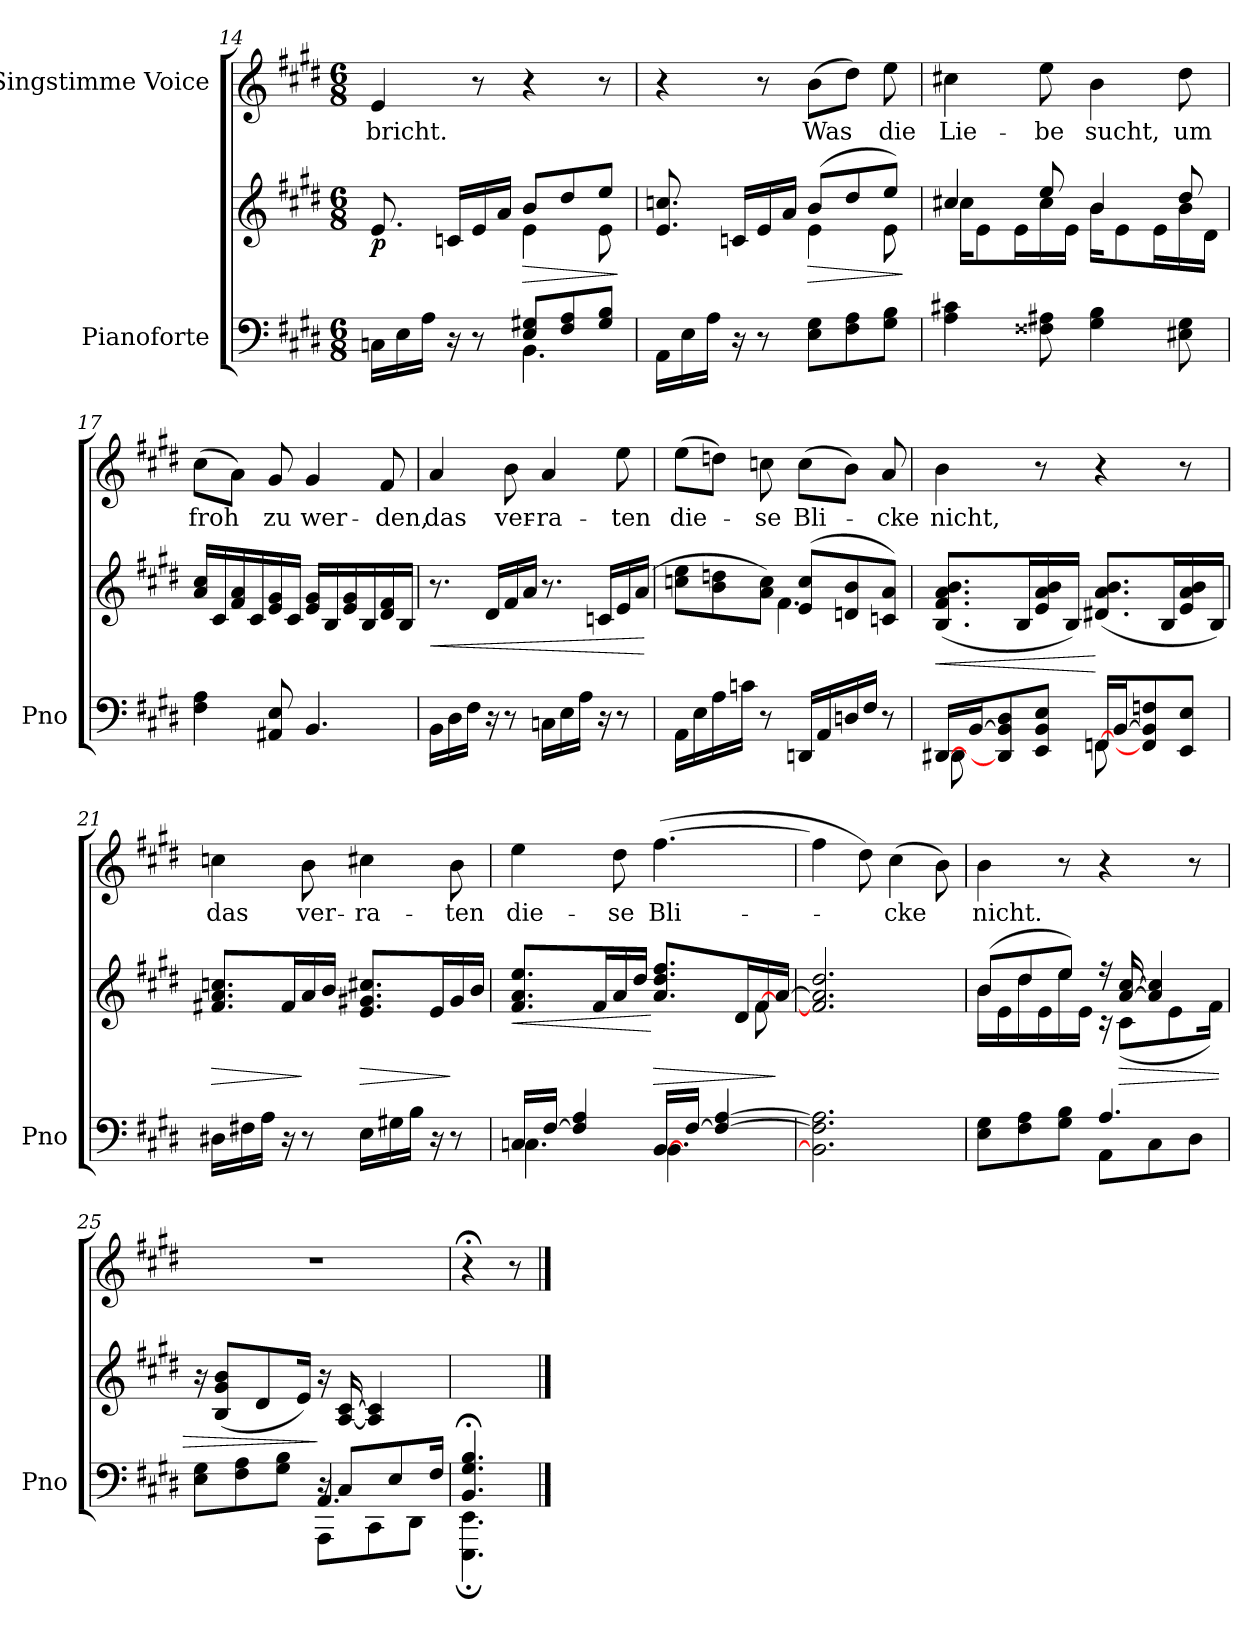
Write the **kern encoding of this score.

**kern	**kern	**dynam	**kern	**text
*part2	*part2	*part2	*part1	*part1
*staff3	*staff2	*staff2/3	*staff1	*staff1
*I"Pianoforte	*	*	*I"Singstimme Voice	*
*I'Pno	*	*	*	*
*clefF4	*clefG2	*	*clefG2	*
*k[f#c#g#d#]	*k[f#c#g#d#]	*	*k[f#c#g#d#]	*
*M6/8	*M6/8	*	*M6/8	*
=14	=14	=14	=14	=14
*^	*^	*	*	*
!	!	!	!	!LO:DY:b	!	!LO:LY:b
16Cn\LL	4.ryy	8.e/	4.ryy	p	4e/	bricht.
16E\	.	.	.	.	.	.
16A\JJ	.	.	.	.	.	.
16r	.	16cn/LL	.	.	.	.
8r	.	16e/	.	.	8r	.
.	.	(16a/JJ	.	.	.	.
!	!	!	!	!LO:HP:b	!	!
8E/ 8G#X/L	4.BB\	8b/L	4e\	>	4r	.
8F#/ 8A/	.	8dd#/	.	.	.	.
8G#/ 8B/J	.	8ee/J	8e\	.	8r	.
*v	*v	*	*	*	*	*
*	*v	*v	*	*	*
.	.	]	.	.
=15	=15	=15	=15	=15
*	*^	*	*	*
16AA\LL	8.e/ 8.ccn/	4.ryy	.	4r	.
16E\	.	.	.	.	.
16A\JJ	.	.	.	.	.
16r	16cn/LL	.	.	.	.
8r	16e/	.	.	8r	.
.	(16a/JJ	.	.	.	.
!	!	!	!LO:HP:b	!	!LO:LY:b
8E\ 8G#\L	(8b/L	4e\	>	(8b\L	Was
8F#\ 8A\	8dd#/	.	.	8dd#\J)	.
!	!	!	!	!	!LO:LY:b
8G#\ 8B\J	8ee/J)	8e\	.	8ee\	die
*	*v	*v	*	*	*
.	.	]	.	.
!!LO:LB:g=z
=16	=16	=16	=16	=16
*	*^	*	*	*
!	!	!	!	!	!LO:LY:b
4A\ 4c#X\	4cc#X/	16cc#\KL	.	4cc#X\	Lie-
.	.	8e\	.	.	.
.	.	16e\L	.	.	.
!	!	!	!	!	!LO:LY:b
8F##X\ 8A#X\	8ee/	16cc#\	.	8ee\	-be
.	.	16e\JJ	.	.	.
!	!	!	!	!	!LO:LY:b
4G#\ 4B\	4b/	16b\KL	.	4b\	sucht,
.	.	8e\	.	.	.
.	.	16e\L	.	.	.
!	!	!	!	!	!LO:LY:b
8E#X\ 8G#\	8dd#/	16b\	.	8dd#\	um
.	.	16d#\JJ	.	.	.
=17	=17	=17	=17	=17	=17
!	!	!	!	!	!LO:LY:b
*	*v	*v	*	*	*
4F#\ 4A\	16a/ 16cc#/LL	.	(8cc#\L	froh
.	16c#/	.	.	.
.	16f#/ 16a/	.	8a\J)	.
.	16c#/	.	.	.
!	!	!	!	!LO:LY:b
8AA#X/ 8E/	16e/ 16g#/	.	8g#/	zu
.	16c#/JJ	.	.	.
!	!	!	!	!LO:LY:b
4.BB/	16e/ 16g#/LL	.	4g#/	wer-
.	16B/	.	.	.
.	16e/ 16g#/	.	.	.
.	16B/	.	.	.
!	!	!	!	!LO:LY:b
.	16d#/ 16f#/	.	8f#/	-den,
.	16B/JJ	.	.	.
!!LO:LB:g=z
=18	=18	=18	=18	=18
!	!	!LO:HP:b	!	!LO:LY:b
(>16BB\LL	8.r	<	4a/	das
16D#\	.	.	.	.
16F#\JJ	.	.	.	.
16r	16d#/LL	.	.	.
!	!	!	!	!LO:LY:b
8r	16f#/	.	8b\	ver-
.	(16a/JJ	.	.	.
!	!	!	!	!LO:LY:b
16Cn\LL	8.r	.	4a/	-ra-
16E\	.	.	.	.
16A\JJ	.	.	.	.
16r	16cn/LL	.	.	.
!	!	!	!	!LO:LY:b
8r	16e/	.	8ee\	-ten
.	(16a/JJ	.	.	.
.	.	[	.	.
!!LO:LB:g=z
=19	=19	=19	=19	=19
*	*^	*	*	*
!	!	!	!	!	!LO:LY:b
16AA\LL	8ccn\ 8ee\L	4.ryy	.	(8ee\L	die-
16E\	.	.	.	.	.
16A\	8b\ 8ddn\	.	.	8ddn\J)	.
16cn\JJ	.	.	.	.	.
!	!	!	!	!	!LO:LY:b
8r	8a\ 8cc\J)	.	.	8ccn\	-se
!	!	!	!	!	!LO:LY:b
16DDn/LL	(8e/ 8cc/L	4.f#\	.	(8cc\L	Bli-
16AA/	.	.	.	.	.
16Dn/	8dn/ 8b/	.	.	8b\J)	.
16F#/JJ	.	.	.	.	.
!	!	!	!	!	!LO:LY:b
8r	8cn/ 8a/J)	.	.	8a/	-cke
*	*v	*v	*	*	*
=20	=20	=20	=20	=20
*^	*	*	*	*
!	!	!	!LO:HP:b	!	!LO:LY:b
[<16DD#X/LL	8DD#\	(8.B/ 8.f#/ 8.a/ 8.b/L	<	4b\	nicht,
[<16BB/J	.	.	.	.	.
8DD#/] 8BB/] 8D#/	4ryy	.	.	.	.
.	.	16B/L	.	.	.
8EE/ 8BB/ 8E/J	.	16e/ 16a/ 16b/	.	8r	.
.	.	16B/JJ)	.	.	.
[<16FFn/LL	8FF\	(8.d#X/ 8.a/ 8.b/L	[	4r	.
[<16BB/J	.	.	.	.	.
8FF/] 8BB/] 8Fn/	4ryy	.	.	.	.
.	.	16B/L	.	.	.
8EE/ 8E/J	.	16e/ 16a/ 16b/	.	8r	.
.	.	16B/JJ)	.	.	.
*v	*v	*	*	*	*
!!LO:PB:g=z
=21	=21	=21	=21	=21
!	!	!LO:HP:b	!	!LO:LY:b
16D#X\LL	8.f#X/ 8.a/ 8.ccn/L	>	4ccn\	das
16F#X\	.	.	.	.
16A\JJ	.	.	.	.
16r	16f#/L	.	.	.
!	!	!	!	!LO:LY:b
8r	16a/	]	8b\	ver-
.	16b/JJ	.	.	.
!	!	!LO:HP:b	!	!LO:LY:b
16E\LL	8.e/ 8.g#X/ 8.cc#X/L	>	4cc#X\	-ra-
16G#X\	.	.	.	.
16B\JJ	.	.	.	.
16r	16e/L	.	.	.
!	!	!	!	!LO:LY:b
8r	16g#/	]	8b\	-ten
.	16b/JJ	.	.	.
!!LO:LB:g=z
=22	=22	=22	=22	=22
!LO:N:head=solid	!	!LO:HP:b	!	!LO:LY:b
*^	*^	*	*	*
16Cn/LL	4.C\	8.f#/ 8.a/ 8.ee/L	8ryy	<	4ee\	die-
[<16F#/JJ	.	.	.	.	.	.
*	*	*v	*v	*	*	*
4F#/] 4A/	.	.	.	.	.
.	.	16f#/L	.	.	.
!	!	!	!	!	!LO:LY:b
.	.	16a/	.	8dd#\	-se
.	.	16dd#/JJ	.	.	.
!LO:N:head=solid	!	!	!LO:HP:n=1:b	!	!LO:LY:b
[<16BB/LL	4.BB\	8.a/ 8.dd#/ 8.ff#/L	[ >	([4.ff#\	Bli-
[<16F#/JJ	.	.	.	.	.
4F#/_ [4A/	.	.	.	.	.
.	.	16d#/L	.	.	.
*	*	*^	*	*	*
.	.	[<16f#/	8f#\	.	.	.
.	.	[<16a/JJ	.	]	.	.
*v	*v	*	*	*	*	*
*	*v	*v	*	*	*
=23	=23	=23	=23	=23
2.BB\] 2.F#\] 2.A\]	2.f#/] 2.a/] 2.dd#/	.	4ff#\]	.
.	.	.	8dd#\)	.
!	!	!	!	!LO:LY:b
.	.	.	(4cc#\	-cke
.	.	.	8b\)	.
=24	=24	=24	=24	=24
*^	*^	*	*	*
!	!	!	!	!	!	!LO:LY:b
8E\ 8G#\L	4.ryy	(8b/L	16b\LL	.	4b\	nicht.
.	.	.	16e\	.	.	.
8F#\ 8A\	.	8dd#/	16dd#\	.	.	.
.	.	.	16e\	.	.	.
8G#\ 8B\J	.	8ee/J)	16ee\	.	8r	.
.	.	.	16e\JJ	.	.	.
4.A/	8AA\L	16r	16r	.	4r	.
!	!	!	!	!LO:HP:b	!	!
.	.	[<16a/ [16cc#/	(8c#\L	>	.	.
.	8C#\	4a/] 4cc#/]	.	.	.	.
.	.	.	8e\	.	.	.
.	8D#\J	.	.	.	8r	.
.	.	.	16f#\Jk)	.	.	.
*	*	*v	*v	*	*	*
!!LO:LB:g=z
=25	=25	=25	=25	=25	=25
*	*^	*	*	*	*
8E\ 8G#\L	4.ryy	4.ryy	16r	.	2.r	.
.	.	.	(8B/ 8g#/ 8b/L	.	.	.
8F#\ 8A\	.	.	.	.	.	.
.	.	.	8d#/	.	.	.
8G#\ 8B\J	.	.	.	.	.	.
.	.	.	16e/Jk)	.	.	.
16r	4.AA/	8AAA\L	16r	]	.	.
8C#/L	.	.	[16A/ [16c#/	.	.	.
.	.	8CC#\	4A/] 4c#/]	.	.	.
8E/	.	.	.	.	.	.
.	.	8DD#\J	.	.	.	.
16F#/Jk	.	.	.	.	.	.
*	*v	*v	*	*	*	*
=26	=26	=26	=26	=26	=26
4.BB/;< 4.G#/;< 4.B/;<	4.EEE\; 4.EE\;	4.ryy	.	4r;<	.
.	.	.	.	8r	.
*v	*v	*	*	*	*
==	==	==	==	==
*-	*-	*-	*-	*-
